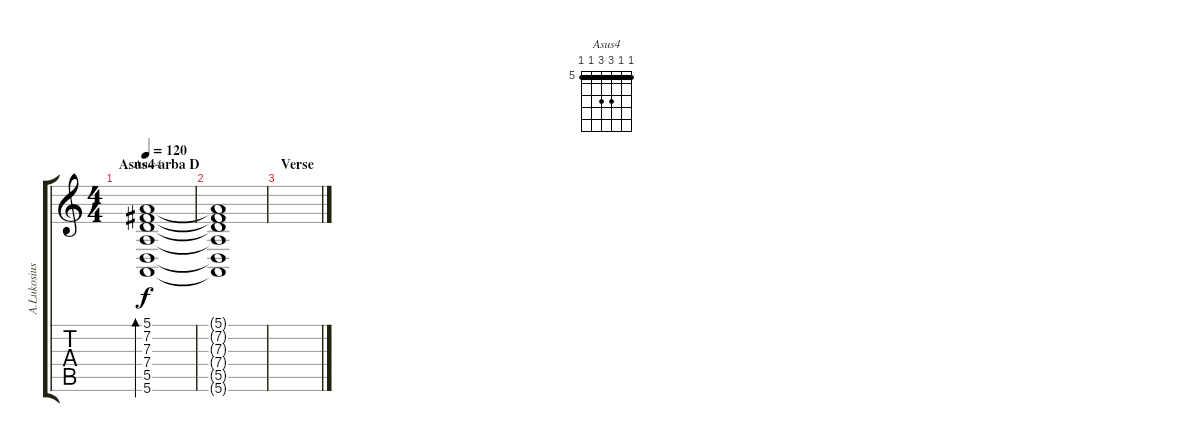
\track ("A.Lukosius O}" "A.Lukosius") {instrument fx7echoes}
\staff {score tabs}
\tuning (E4 B3 G3 D3 A2 E2) {hide}
\chord ("Asus4" 5 5 7 7 5 5) {firstfret 5 barre 5}
\ts (4 4)
\section ("" "Asus4 arba D")
\tempo 120
\clef g2
\ks c
(5.1 7.2 7.3 7.4 5.5 5.6).1{bd 240 ch "Asus4" dy f instrument acousticguitarnylon} |
(5.1{t} 7.2{t} 7.3{t} 7.4{t} 5.5{t} 5.6{t}).1 |
\section ("" "Verse")
